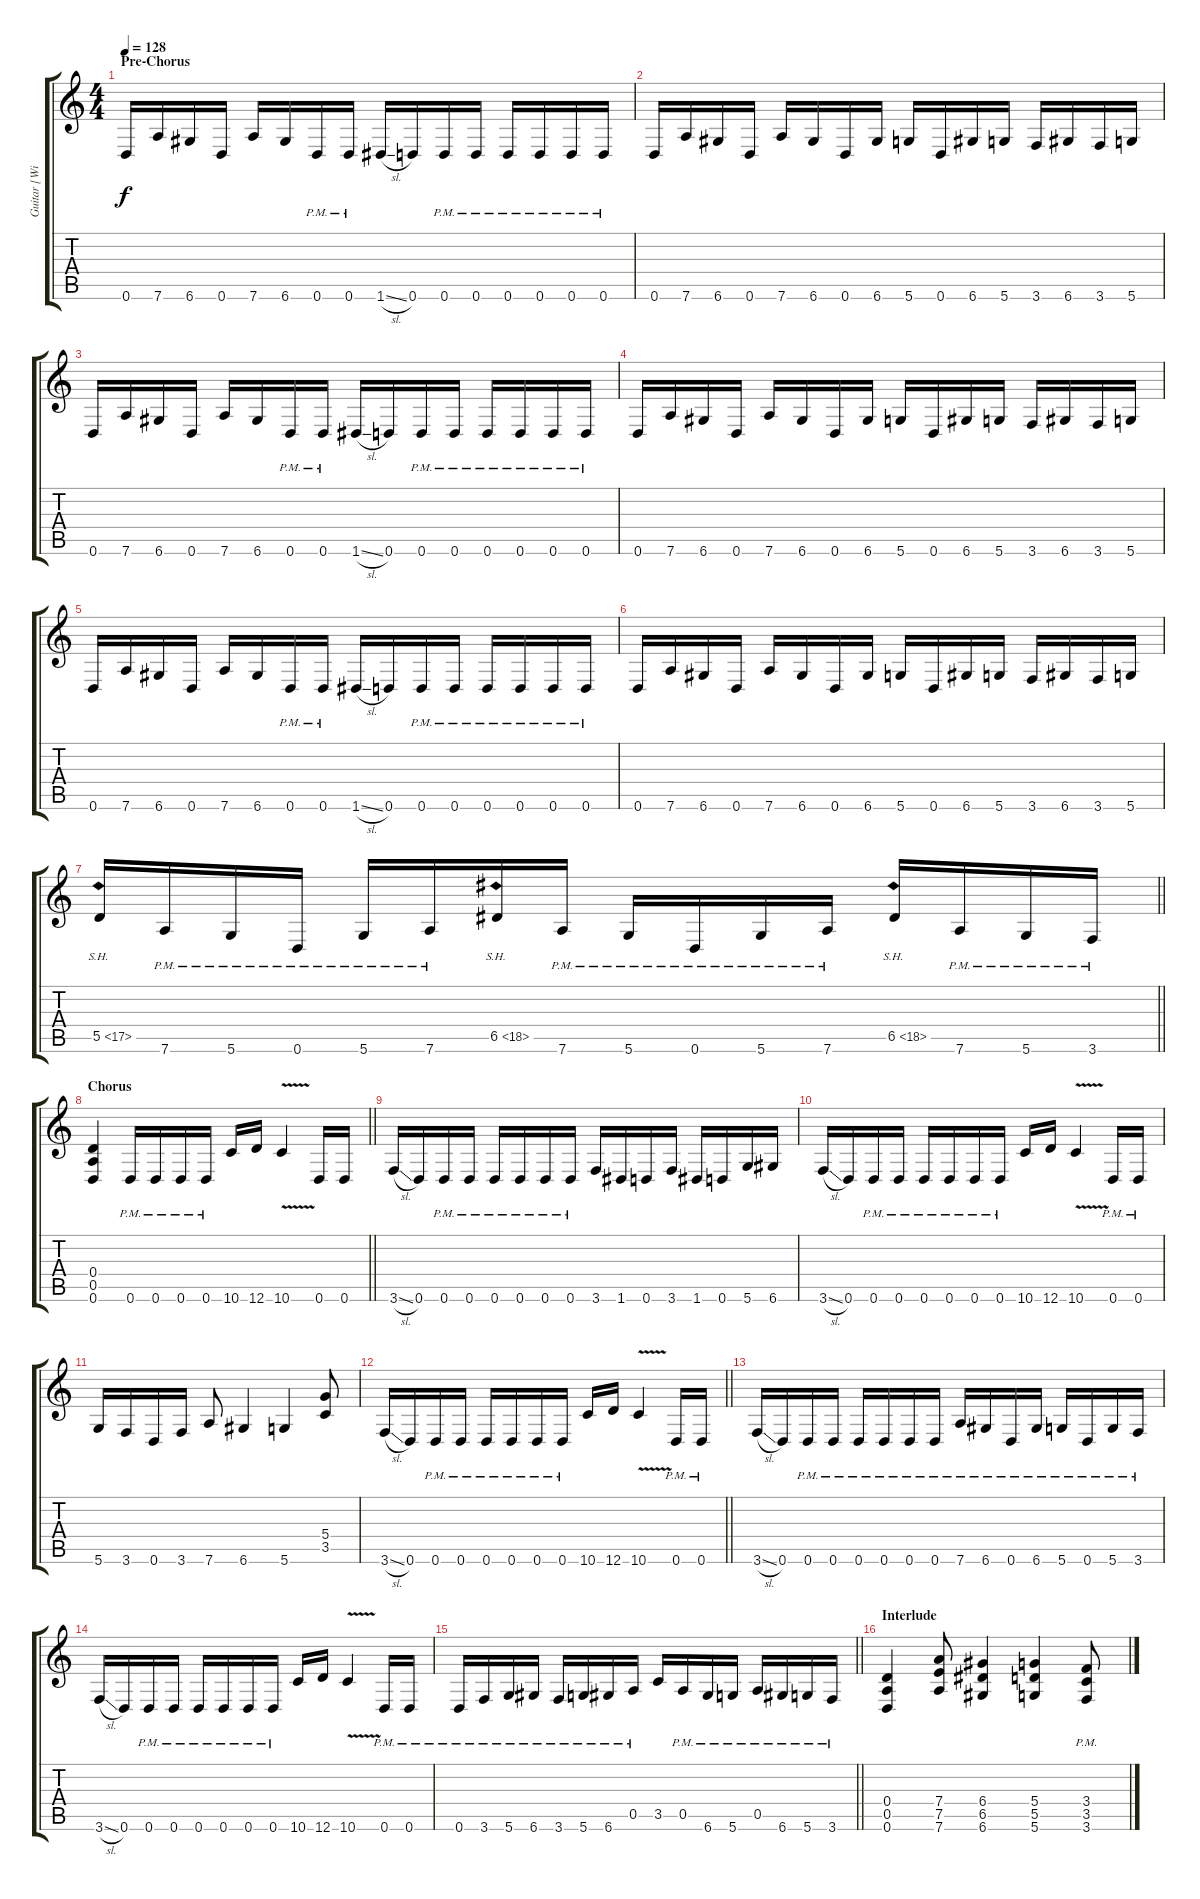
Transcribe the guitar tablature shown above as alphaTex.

\track ("Guitar [Willie Adler]" "Guitar [Wi") {instrument overdrivenguitar}
\staff {score tabs}
\tuning (E4 B3 G3 D3 A2 D2) {hide}
\ts (4 4)
\section ("" "Pre-Chorus")
\tempo 128
\clef g2
\ks c
0.6.16{dy f} 7.6.16 6.6.16 0.6.16 7.6.16 6.6.16 0.6{pm}.16 0.6{pm}.16 1.6{sl}.16 0.6.16 0.6{pm}.16 0.6{pm}.16 0.6{pm}.16 0.6{pm}.16 0.6{pm}.16 0.6{pm}.16 |
0.6.16 7.6.16 6.6.16 0.6.16 7.6.16 6.6.16 0.6.16 6.6.16 5.6.16 0.6.16 6.6.16 5.6.16 3.6.16 6.6.16 3.6.16 5.6.16 |
0.6.16 7.6.16 6.6.16 0.6.16 7.6.16 6.6.16 0.6{pm}.16 0.6{pm}.16 1.6{sl}.16 0.6.16 0.6{pm}.16 0.6{pm}.16 0.6{pm}.16 0.6{pm}.16 0.6{pm}.16 0.6{pm}.16 |
0.6.16 7.6.16 6.6.16 0.6.16 7.6.16 6.6.16 0.6.16 6.6.16 5.6.16 0.6.16 6.6.16 5.6.16 3.6.16 6.6.16 3.6.16 5.6.16 |
0.6.16 7.6.16 6.6.16 0.6.16 7.6.16 6.6.16 0.6{pm}.16 0.6{pm}.16 1.6{sl}.16 0.6.16 0.6{pm}.16 0.6{pm}.16 0.6{pm}.16 0.6{pm}.16 0.6{pm}.16 0.6{pm}.16 |
0.6.16 7.6.16 6.6.16 0.6.16 7.6.16 6.6.16 0.6.16 6.6.16 5.6.16 0.6.16 6.6.16 5.6.16 3.6.16 6.6.16 3.6.16 5.6.16 |
\barLineRight lightlight
5.5{sh 12}.16 7.6{pm}.16 5.6{pm}.16 0.6{pm}.16 5.6{pm}.16 7.6{pm}.16 6.5{sh 12}.16 7.6{pm}.16 5.6{pm}.16 0.6{pm}.16 5.6{pm}.16 7.6{pm}.16 6.5{sh 12}.16 7.6{pm}.16 5.6{pm}.16 3.6{pm}.16 |
\section ("" "Chorus")
\barLineRight lightlight
(0.4 0.5 0.6).4 0.6{pm}.16 0.6{pm}.16 0.6{pm}.16 0.6{pm}.16 10.6.16 12.6.16 10.6{v}.4 0.6.16 0.6.16 |
3.6{sl}.16 0.6.16 0.6{pm}.16 0.6{pm}.16 0.6{pm}.16 0.6{pm}.16 0.6{pm}.16 0.6{pm}.16 3.6.16 1.6.16 0.6.16 3.6.16 1.6.16 0.6.16 5.6.16 6.6.16 |
3.6{sl}.16 0.6.16 0.6{pm}.16 0.6{pm}.16 0.6{pm}.16 0.6{pm}.16 0.6{pm}.16 0.6{pm}.16 10.6.16 12.6.16 10.6{v}.4 0.6{pm}.16 0.6{pm}.16 |
5.6.16 3.6.16 0.6.16 3.6.16 7.6.8 6.6.4 5.6.4 (5.4 3.5).8 |
\barLineRight lightlight
3.6{sl}.16 0.6.16 0.6{pm}.16 0.6{pm}.16 0.6{pm}.16 0.6{pm}.16 0.6{pm}.16 0.6{pm}.16 10.6.16 12.6.16 10.6{v}.4 0.6{pm}.16 0.6{pm}.16 |
3.6{sl}.16 0.6.16 0.6{pm}.16 0.6{pm}.16 0.6{pm}.16 0.6{pm}.16 0.6{pm}.16 0.6{pm}.16 7.6{pm}.16 6.6{pm}.16 0.6{pm}.16 6.6{pm}.16 5.6{pm}.16 0.6{pm}.16 5.6{pm}.16 3.6{pm}.16 |
3.6{sl}.16 0.6.16 0.6{pm}.16 0.6{pm}.16 0.6{pm}.16 0.6{pm}.16 0.6{pm}.16 0.6{pm}.16 10.6.16 12.6.16 10.6{v}.4 0.6{pm}.16 0.6{pm}.16 |
\barLineRight lightlight
0.6{pm}.16 3.6{pm}.16 5.6{pm}.16 6.6{pm}.16 3.6{pm}.16 5.6{pm}.16 6.6{pm}.16 0.5{pm}.16 3.5.16 0.5{pm}.16 6.6{pm}.16 5.6{pm}.16 0.5{pm}.16 6.6{pm}.16 5.6{pm}.16 3.6{pm}.16 |
\section ("" "Interlude")
(0.4 0.5 0.6).4 (7.4 7.5 7.6).8 (6.4 6.5 6.6).4 (5.4 5.5 5.6).4 (3.4{pm} 3.5{pm} 3.6{pm}).8
